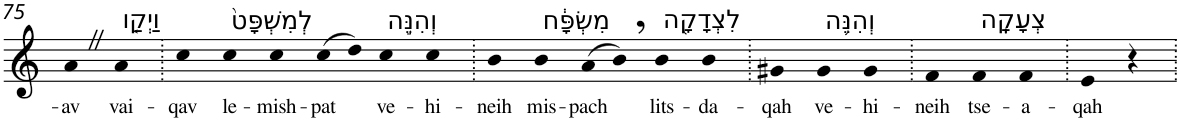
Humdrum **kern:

**kern	**text
*part1	*part1
*staff1	*staff1
*I"Piano	*
*I'Pno	*
!!LO:PB:g=z
*clefG2	*
*k[]	*
=75	=75
!	!LO:LY:b
4aZ	-av
!LO:TX:a:t=וַיְקַ֤ו	!
!	!LO:LY:b
4a	vai-
=76.	=76.
!	!LO:LY:b
4cc	-qav
!LO:TX:a:t=לְמִשְׁפָּט֙	!
!	!LO:LY:b
4cc	le-
!	!LO:LY:b
4cc	-mish-
!	!LO:LY:b
(8cc	-pat
8dd)	.
!LO:TX:a:t=וְהִנֵּ֣ה	!
!	!LO:LY:b
4cc	ve-
!	!LO:LY:b
4cc	-hi-
=77.	=77.
!	!LO:LY:b
4b	-neih
!LO:TX:a:t=מִשְׂפָּ֔ח	!
!	!LO:LY:b
4b	mis-
!	!LO:LY:b
(8a	-pach
8b,)	.
!LO:TX:a:t=לִצְדָקָ֖ה	!
!	!LO:LY:b
4b	lits-
!	!LO:LY:b
4b	-da-
=78.	=78.
!	!LO:LY:b
4g#X	-qah
!LO:TX:a:t=וְהִנֵּ֥ה	!
!	!LO:LY:b
4g#	ve-
!	!LO:LY:b
4g#	-hi-
=79.	=79.
!	!LO:LY:b
4f	-neih
!LO:TX:a:t=צְעָקָֽה	!
!	!LO:LY:b
4f	tse-
!	!LO:LY:b
4f	-a-
=80.	=80.
!	!LO:LY:b
4e	-qah
4r	.
=.	=.
*-	*-
